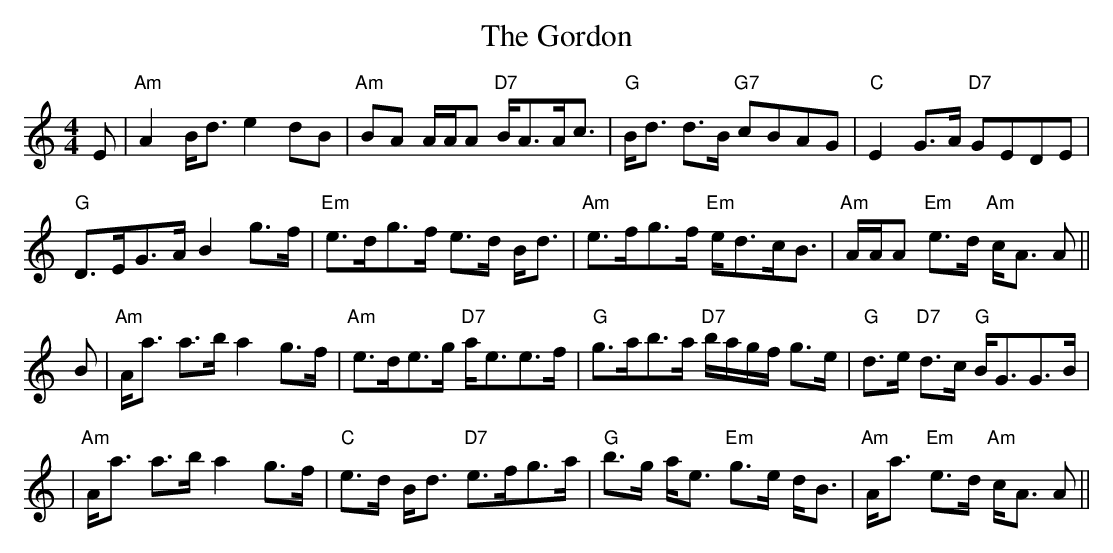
X:1
T:Gordon, The
M:4/4
L:1/8
K:Am
E|"Am"A2 B<d e2 dB|"Am"BA A/A/A "D7"B<AA<c|"G"B<d d>B "G7"cBAG|
"C"E2 G>A "D7"GEDE|!
"G"D>EG>A B2 g>f|"Em"e>dg>f e>d B<d|"Am"e>fg>f "Em"e<dc<B|
"Am"A/A/A "Em"e>d "Am"c<A A||!
B|"Am"A<a a>b a2 g>f|"Am"e>de>g "D7"a<ee>f|"G"g>ab>a "D7"b/a/g/f/ g>e|
"G"d>e "D7"d>c "G"B<GG>B|!
|"Am"A<a a>b a2 g>f|"C"e>d B<d "D7"e>fg>a|"G"b>g a<e "Em"g>e d<B|
"Am"A<a "Em"e>d "Am"c<A A||
